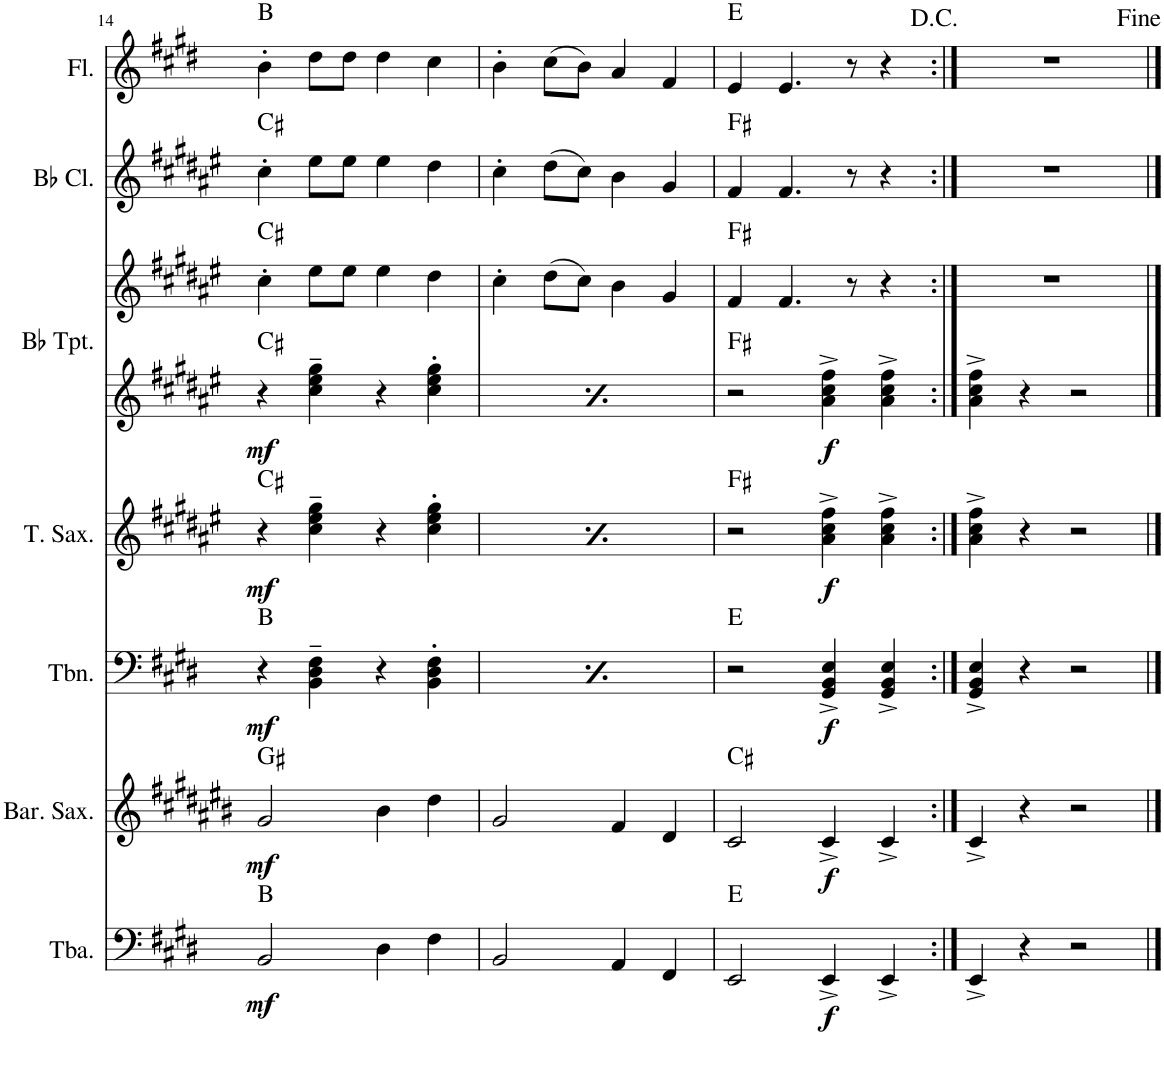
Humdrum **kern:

**kern	**dynam	**harte	**kern	**dynam	**harte	**kern	**dynam	**harte	**kern	**dynam	**harte	**kern	**kern	**dynam	**harte	**kern	**harte	**kern	**harte	**kern	**dynam	**harte	**kern	**dynam	**harte	**kern	**dynam	**harte	**kern	**harte	**kern	**harte
*part12	*part12	*part12	*part11	*part11	*part11	*part10	*part10	*part10	*part9	*part9	*part9	*part8	*part8	*part8	*part8	*part7	*part7	*part6	*part6	*part5	*part5	*part5	*part4	*part4	*part4	*part3	*part3	*part3	*part2	*part2	*part1	*part1
*staff13	*staff13	*	*staff12	*staff12	*	*staff11	*staff11	*	*staff10	*staff10	*	*staff9	*staff8	*staff8/9	*	*staff7	*	*staff6	*	*staff5	*staff5	*	*staff4	*staff4	*	*staff3	*staff3	*	*staff2	*	*staff1	*
*I"Tuba	*	*	*I"Baritone Saxophone	*	*	*I"Trombone	*	*	*I"Tenor Saxophone	*	*	*I"Bb Trumpet	*	*	*	*I"Bb Clarinet	*	*I"Flute	*	*I"Bass	*	*	*I"Baritone	*	*	*I"Tenor	*	*	*I"Alto	*	*I"Soprano	*
*I'Tba.	*	*	*I'Bar. Sax.	*	*	*I'Tbn.	*	*	*I'T. Sax.	*	*	*I'Bb Tpt.	*	*	*	*I'Bb Cl.	*	*I'Fl.	*	*I'B.	*	*	*I'Bar.	*	*	*I'T.	*	*	*I'A.	*	*I'S.	*
!!LO:PB:g=z
*clefF4	*	*	*clefG2	*	*	*clefF4	*	*	*clefG2	*	*	*clefG2	*clefG2	*	*	*clefG2	*	*clefG2	*	*clefF4	*	*	*clefF4	*	*	*clefGv2	*	*	*clefG2	*	*clefG2	*
*	*	*	*Trd12c21	*	*	*	*	*	*Trd8c14	*	*	*Trd1c2	*Trd1c2	*	*	*Trd1c2	*	*	*	*	*	*	*	*	*	*	*	*	*	*	*	*
*k[f#c#g#d#]	*	*	*k[f#c#g#d#a#e#b#]	*	*	*k[f#c#g#d#]	*	*	*k[f#c#g#d#a#e#]	*	*	*k[f#c#g#d#a#e#]	*k[f#c#g#d#a#e#]	*	*	*k[f#c#g#d#a#e#]	*	*k[f#c#g#d#]	*	*k[f#c#g#d#]	*	*	*k[f#c#g#d#]	*	*	*k[f#c#g#d#]	*	*	*k[f#c#g#d#]	*	*k[f#c#g#d#]	*
*M2/2	*	*	*M2/2	*	*	*M2/2	*	*	*M2/2	*	*	*M2/2	*M2/2	*	*	*M2/2	*	*M2/2	*	*M2/2	*	*	*M2/2	*	*	*M2/2	*	*	*M2/2	*	*M2/2	*
*met(c|)	*	*	*met(c|)	*	*	*met(c|)	*	*	*met(c|)	*	*	*met(c|)	*met(c|)	*	*	*met(c|)	*	*met(c|)	*	*met(c|)	*	*	*met(c|)	*	*	*met(c|)	*	*	*met(c|)	*	*met(c|)	*
=14	=14	=14	=14	=14	=14	=14	=14	=14	=14	=14	=14	=14	=14	=14	=14	=14	=14	=14	=14	=14	=14	=14	=14	=14	=14	=14	=14	=14	=14	=14	=14	=14
!	!LO:DY:b	!	!	!LO:DY:b	!	!	!LO:DY:b	!	!	!LO:DY:b	!	!	!	!LO:DY:b=2	!	!	!	!	!	!	!LO:DY:b	!	!	!LO:DY:b	!	!	!LO:DY:b	!	!	!	!	!
2BB/	mf	B:maj	2g#/	mf	G#:maj	4r	mf	B:maj	4r	mf	C#:maj	4r	4cc#'\	mf	C#:maj C#:maj	4cc#'\	C#:maj	4b'\	B:maj	2BB	mf	B:maj	4r	mf	B:maj	4r	mf	B:maj	4b'	B:maj	4b'	B:maj
.	.	.	.	.	.	4BB\~ 4D#\~ 4F#\~	.	.	4cc#\~ 4ee#\~ 4gg#\~	.	.	4cc#\~ 4ee#\~ 4gg#\~	8ee#\L	.	.	8ee#\L	.	8dd#\L	.	.	.	.	4B~ 4d#~ 4f#~	.	.	4B~ 4d#~ 4f#~	.	.	8dd#\L	.	8dd#\L	.
.	.	.	.	.	.	.	.	.	.	.	.	.	8ee#\J	.	.	8ee#\J	.	8dd#\J	.	.	.	.	.	.	.	.	.	.	8dd#\J	.	8dd#\J	.
4D#\	.	.	4b#\	.	.	4r	.	.	4r	.	.	4r	4ee#\	.	.	4ee#\	.	4dd#\	.	4D#	.	.	4r	.	.	4r	.	.	4dd#	.	4dd#	.
4F#\	.	.	4dd#\	.	.	4BB\' 4D#\' 4F#\'	.	.	4cc#\' 4ee#\' 4gg#\'	.	.	4cc#\' 4ee#\' 4gg#\'	4dd#\	.	.	4dd#\	.	4cc#\	.	4F#	.	.	4B' 4d#' 4f#'	.	.	4B' 4d#' 4f#'	.	.	4cc#	.	4cc#	.
=15	=15	=15	=15	=15	=15	=15	=15	=15	=15	=15	=15	=15	=15	=15	=15	=15	=15	=15	=15	=15	=15	=15	=15	=15	=15	=15	=15	=15	=15	=15	=15	=15
!	!	!	!	!	!	!	!LO:DY:b	!	!	!LO:DY:b	!	!	!	!LO:DY:b=2	!	!	!	!	!	!	!	!	!	!LO:DY:b	!	!	!LO:DY:b	!	!	!	!	!
2BB/	.	.	2g#/	.	.	4r	mf	B:maj	4r	mf	C#:maj	4r	4cc#'\	mf	C#:maj	4cc#'\	.	4b'\	.	2BB	.	.	4r	mf	B:maj	4r	mf	B:maj	4b'	.	4b'	.
.	.	.	.	.	.	4BB\~ 4D#\~ 4F#\~	.	.	4cc#\~ 4ee#\~ 4gg#\~	.	.	4cc#\~ 4ee#\~ 4gg#\~	(8dd#\L	.	.	(8dd#\L	.	(8cc#\L	.	.	.	.	4B~ 4d#~ 4f#~	.	.	4B~ 4d#~ 4f#~	.	.	(8cc#\L	.	(8cc#\L	.
.	.	.	.	.	.	.	.	.	.	.	.	.	8cc#\J)	.	.	8cc#\J)	.	8b\J)	.	.	.	.	.	.	.	.	.	.	8b\J)	.	8b\J)	.
4AA/	.	.	4f#/	.	.	4r	.	.	4r	.	.	4r	4b\	.	.	4b\	.	4a/	.	4AA	.	.	4r	.	.	4r	.	.	4a	.	4a	.
4FF#/	.	.	4d#/	.	.	4BB\' 4D#\' 4F#\'	.	.	4cc#\' 4ee#\' 4gg#\'	.	.	4cc#\' 4ee#\' 4gg#\'	4g#/	.	.	4g#/	.	4f#/	.	4FF#	.	.	4B' 4d#' 4f#'	.	.	4B' 4d#' 4f#'	.	.	4f#	.	4f#	.
=16	=16	=16	=16	=16	=16	=16	=16	=16	=16	=16	=16	=16	=16	=16	=16	=16	=16	=16	=16	=16	=16	=16	=16	=16	=16	=16	=16	=16	=16	=16	=16	=16
2EE/	.	E:maj	2c#/	.	C#:maj	2r	.	E:maj	2r	.	F#:maj	2r	4f#/	.	F#:maj F#:maj	4f#/	F#:maj	4e/	E:maj	2EE	.	E:maj	2r	.	E:maj	2r	.	E:maj	4e	E:maj	4e	E:maj
.	.	.	.	.	.	.	.	.	.	.	.	.	4.f#/	.	.	4.f#/	.	4.e/	.	.	.	.	.	.	.	.	.	.	4.e	.	4.e	.
!	!LO:DY:b	!	!	!LO:DY:b	!	!	!LO:DY:b	!	!	!LO:DY:b	!	!	!	!LO:DY:b=2	!	!	!	!	!	!	!LO:DY:b	!	!	!LO:DY:b	!	!	!LO:DY:b	!	!	!	!	!
4EE^/	f	.	4c#^/	f	.	4GG#/^ 4BB/^ 4E/^	f	.	4a#\^ 4cc#\^ 4ff#\^	f	.	4a#\^ 4cc#\^ 4ff#\^	.	f	.	.	.	.	.	4EE^	f	.	4G#^ 4B^ 4e^	f	.	4G#^ 4B^ 4e^	f	.	.	.	.	.
.	.	.	.	.	.	.	.	.	.	.	.	.	8r	.	.	8r	.	8r	.	.	.	.	.	.	.	.	.	.	8r	.	8r	.
4EE^/	.	.	4c#^/	.	.	4GG#/^ 4BB/^ 4E/^	.	.	4a#\^ 4cc#\^ 4ff#\^	.	.	4a#\^ 4cc#\^ 4ff#\^	4r	.	.	4r	.	4r	.	4EE^	.	.	4G#^ 4B^ 4e^	.	.	4G#^ 4B^ 4e^	.	.	4r	.	4r	.
=17:|!	=17:|!	=17:|!	=17:|!	=17:|!	=17:|!	=17:|!	=17:|!	=17:|!	=17:|!	=17:|!	=17:|!	=17:|!	=17:|!	=17:|!	=17:|!	=17:|!	=17:|!	=17:|!	=17:|!	=17:|!	=17:|!	=17:|!	=17:|!	=17:|!	=17:|!	=17:|!	=17:|!	=17:|!	=17:|!	=17:|!	=17:|!	=17:|!
4EE^/	.	.	4c#^/	.	.	4GG#/^ 4BB/^ 4E/^	.	.	4a#\^ 4cc#\^ 4ff#\^	.	.	4a#\^ 4cc#\^ 4ff#\^	1r	.	.	1r	.	1r	.	4EE^	.	.	4G#^ 4B^ 4e^	.	.	4G#^ 4B^ 4e^	.	.	1r	.	1r	.
4r	.	.	4r	.	.	4r	.	.	4r	.	.	4r	.	.	.	.	.	.	.	4r	.	.	4r	.	.	4r	.	.	.	.	.	.
2r	.	.	2r	.	.	2r	.	.	2r	.	.	2r	.	.	.	.	.	.	.	2r	.	.	2r	.	.	2r	.	.	.	.	.	.
==	==	==	==	==	==	==	==	==	==	==	==	==	==	==	==	==	==	==	==	==	==	==	==	==	==	==	==	==	==	==	==	==
*-	*-	*-	*-	*-	*-	*-	*-	*-	*-	*-	*-	*-	*-	*-	*-	*-	*-	*-	*-	*-	*-	*-	*-	*-	*-	*-	*-	*-	*-	*-	*-	*-
